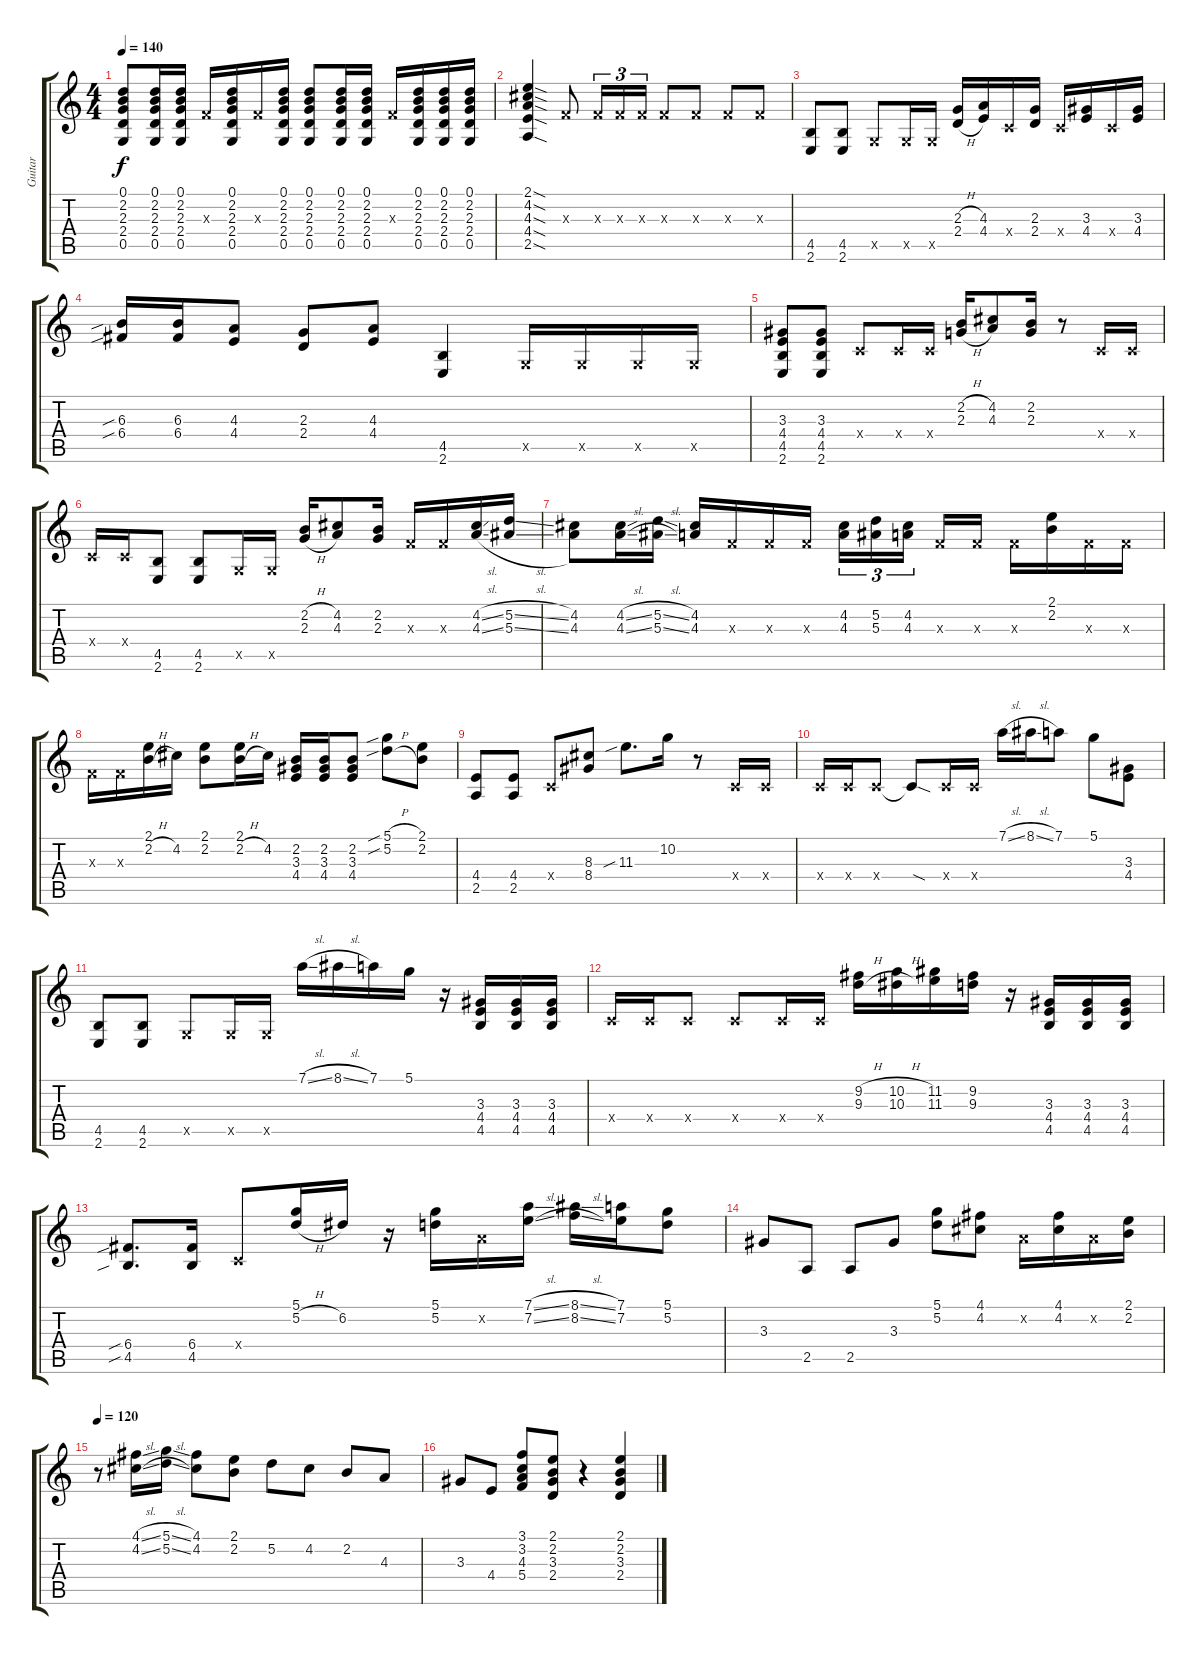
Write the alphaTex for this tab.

\track ("Guitar" "Guitar") {instrument acousticguitarsteel}
\staff {score tabs}
\tuning (D4 A3 F3 C3 G2 D2) {hide}
\ts (4 4)
\tempo 140
\clef g2
\ks c
(0.1 2.2 2.3 2.4 0.5).8{dy f} (0.1 2.2 2.3 2.4 0.5).16 (0.1 2.2 2.3 2.4 0.5).16 0.3{x}.16 (0.1 2.2 2.3 2.4 0.5).16 0.3{x}.16 (0.1 2.2 2.3 2.4 0.5).16 (0.1 2.2 2.3 2.4 0.5).8 (0.1 2.2 2.3 2.4 0.5).16 (0.1 2.2 2.3 2.4 0.5).16 0.3{x}.16 (0.1 2.2 2.3 2.4 0.5).16 (0.1 2.2 2.3 2.4 0.5).16 (0.1 2.2 2.3 2.4 0.5).16 |
(2.1{sod} 4.2{sod} 4.3{sod} 4.4{sod} 2.5{sod}).4 0.3{x}.8 0.3{x}.16{tu (3 2)} 0.3{x}.16{tu (3 2)} 0.3{x}.16{tu (3 2)} 0.3{x}.8 0.3{x}.8 0.3{x}.8 0.3{x}.8 |
(4.5 2.6).8 (4.5 2.6).8 0.5{x}.8 0.5{x}.16 0.5{x}.16 (2.3{h} 2.4{h}).16 (4.3 4.4).16 0.4{x}.16 (2.3 2.4).16 0.4{x}.16 (3.3 4.4).16 0.4{x}.16 (3.3 4.4).16 |
(6.3{sib} 6.4{sib}).16 (6.3 6.4).16 (4.3 4.4).8 (2.3 2.4).8 (4.3 4.4).8 (4.5 2.6).4 0.5{x}.16 0.5{x}.16 0.5{x}.16 0.5{x}.16 |
(3.3 4.4 4.5 2.6).8 (3.3 4.4 4.5 2.6).8 0.4{x}.8 0.4{x}.16 0.4{x}.16 (2.2{h} 2.3{h}).16 (4.2 4.3).8 (2.2 2.3).16 r.8 0.4{x}.16 0.4{x}.16 |
0.4{x}.16 0.4{x}.16 (4.5 2.6).8 (4.5 2.6).8 0.5{x}.16 0.5{x}.16 (2.2{h} 2.3{h}).16 (4.2 4.3).8 (2.2 2.3).16 0.3{x}.16 0.3{x}.16 (4.2{sl} 4.3{sl}).16 (5.2{sl} 5.3{sl}).16 |
(4.2 4.3).8 (4.2{sl} 4.3{sl}).16 (5.2{sl} 5.3{sl}).16 (4.2 4.3).16 0.3{x}.16 0.3{x}.16 0.3{x}.16 (4.2 4.3).16{tu (3 2)} (5.2 5.3).16{tu (3 2)} (4.2 4.3).16{tu (3 2) beam splitsecondary} 0.3{x}.16 0.3{x}.16 0.3{x}.16 (2.1 2.2).16 0.3{x}.16 0.3{x}.16 |
0.3{x}.16 0.3{x}.16 (2.1 2.2{h}).16 4.2.16 (2.1 2.2).8 (2.1 2.2{h}).16 4.2.16 (2.2 3.3 4.4).16 (2.2 3.3 4.4).16 (2.2 3.3 4.4).8 (5.1{sib h} 5.2{sib h}).8 (2.1 2.2).8 |
(4.4 2.5).8 (4.4 2.5).8 0.4{x}.8 (8.3 8.4).8 11.3{sib}.8{d} 10.2.16 r.8 0.4{x}.16 0.4{x}.16 |
0.4{x}.16 0.4{x}.16 0.4{x}.8 0.4{sod t}.8 0.4{x}.16 0.4{x}.16 7.1{sl}.16 8.1{sl}.16 7.1.8 5.1.8 (3.3 4.4).8 |
(4.5 2.6).8 (4.5 2.6).8 0.5{x}.8 0.5{x}.16 0.5{x}.16 7.1{sl}.16 8.1{sl}.16 7.1.16 5.1.16 r.16 (3.3 4.4 4.5).16 (3.3 4.4 4.5).16 (3.3 4.4 4.5).16 |
0.4{x}.16 0.4{x}.16 0.4{x}.8 0.4{x}.8 0.4{x}.16 0.4{x}.16 (9.2{h} 9.3{h}).16 (10.2{h} 10.3{h}).16 (11.2 11.3).16 (9.2 9.3).16 r.16 (3.3 4.4 4.5).16 (3.3 4.4 4.5).16 (3.3 4.4 4.5).16 |
(6.4{sib} 4.5{sib}).8{d} (6.4 4.5).16 0.4{x}.8 (5.1 5.2{h}).16 6.2.16 r.16 (5.1 5.2).16 0.2{x}.16 (7.1{sl} 7.2{sl}).16 (8.1{sl} 8.2{sl}).16 (7.1 7.2).16 (5.1 5.2).8 |
3.3.8 2.5.8 2.5.8 3.3.8 (5.1 5.2).8 (4.1 4.2).8 0.2{x}.16 (4.1 4.2).16 0.2{x}.16 (2.1 2.2).16 |
\tempo 120
r.8 (4.1{sl} 4.2{sl}).16 (5.1{sl} 5.2{sl}).16 (4.1 4.2).8 (2.1 2.2).8 5.2.8 4.2.8 2.2.8 4.3.8 |
3.3.8 4.4.8 (3.1 3.2 4.3 5.4).8 (2.1 2.2 3.3 2.4).8 r.4 (2.1 2.2 3.3 2.4).4
